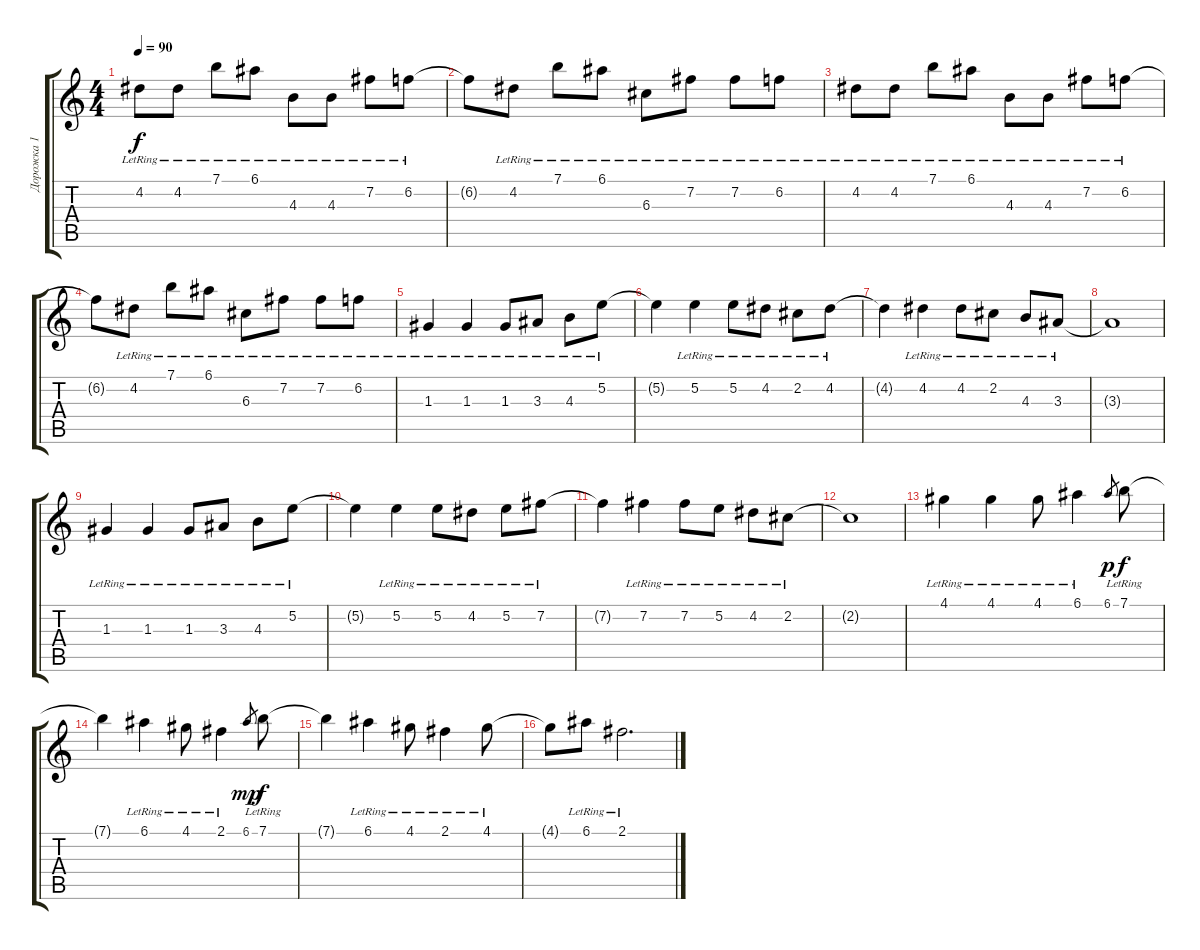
\track ("Дорожка 1" "Дорожка 1") {instrument acousticguitarsteel}
\staff {score tabs}
\tuning (E4 B3 G3 D3 A2 E2) {hide}
\ts (4 4)
\tempo 90
\clef g2
\ks c
4.2{lr}.8{dy f} 4.2{lr}.8 7.1{lr}.8 6.1{lr}.8 4.3{lr}.8 4.3{lr}.8 7.2{lr}.8 6.2{lr}.8 |
6.2{t}.8 4.2{lr}.8 7.1{lr}.8 6.1{lr}.8 6.3{lr}.8 7.2{lr}.8 7.2{lr}.8 6.2{lr}.8 |
4.2{lr}.8 4.2{lr}.8 7.1{lr}.8 6.1{lr}.8 4.3{lr}.8 4.3{lr}.8 7.2{lr}.8 6.2{lr}.8 |
6.2{t}.8 4.2{lr}.8 7.1{lr}.8 6.1{lr}.8 6.3{lr}.8 7.2{lr}.8 7.2{lr}.8 6.2{lr}.8 |
1.3{lr}.4 1.3{lr}.4 1.3{lr}.8 3.3{lr}.8 4.3{lr}.8 5.2{lr}.8 |
5.2{t}.4 5.2{lr}.4 5.2{lr}.8 4.2{lr}.8 2.2{lr}.8 4.2{lr}.8 |
4.2{t}.4 4.2{lr}.4 4.2{lr}.8 2.2{lr}.8 4.3{lr}.8 3.3{lr}.8 |
3.3{t}.1 |
1.3{lr}.4 1.3{lr}.4 1.3{lr}.8 3.3{lr}.8 4.3{lr}.8 5.2{lr}.8 |
5.2{t}.4 5.2{lr}.4 5.2{lr}.8 4.2{lr}.8 5.2{lr}.8 7.2{lr}.8 |
7.2{t}.4 7.2{lr}.4 7.2{lr}.8 5.2{lr}.8 4.2{lr}.8 2.2{lr}.8 |
2.2{t}.1 |
4.1{lr}.4 4.1{lr}.4 4.1{lr}.8 6.1{lr}.4 6.1.8{gr dy p} 7.1{lr}.8{dy f} |
7.1{t}.4 6.1{lr}.4 4.1{lr}.8 2.1{lr}.4 6.1.8{gr dy mp} 7.1{lr}.8{dy f} |
7.1{t}.4 6.1{lr}.4 4.1{lr}.8 2.1{lr}.4 4.1{lr}.8 |
4.1{t}.8 6.1{lr}.8 2.1{lr}.2{d}
